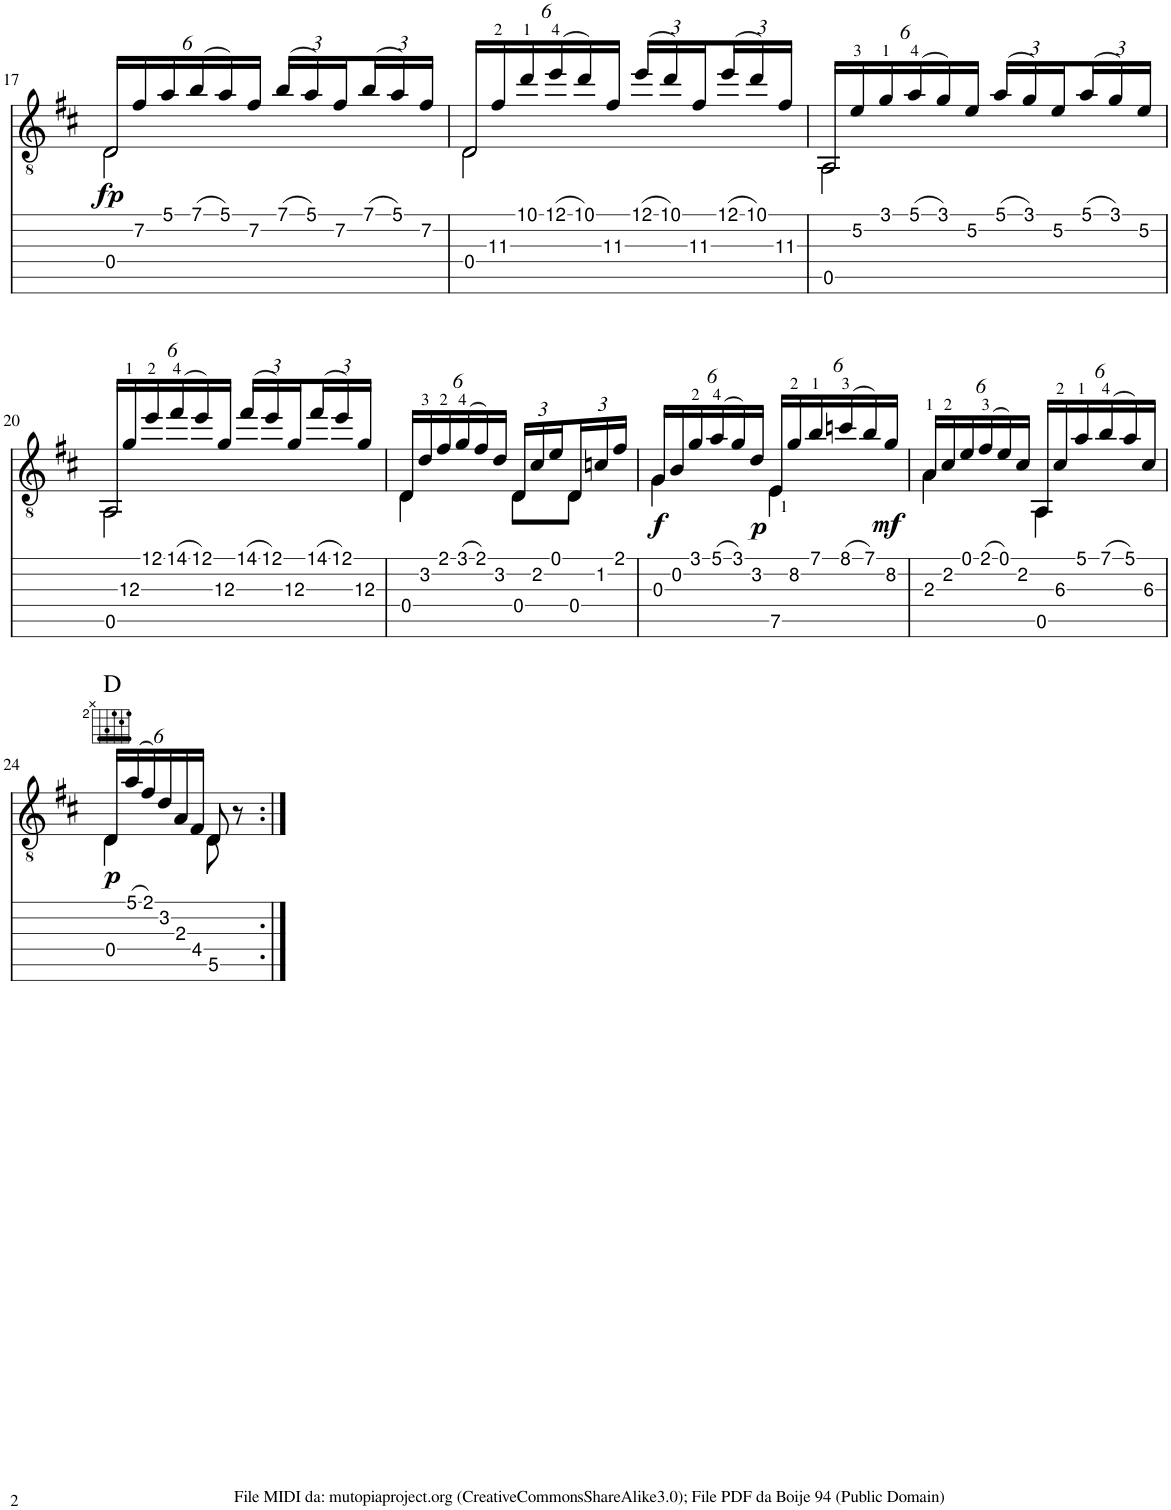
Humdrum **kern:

**kern	**kern	**dynam	**harte
*part1	*part1	*part1	*part1
*staff2	*staff1	*staff1/2	*
*I"Guitar	*	*	*
*I'Guit.	*	*	*
!!LO:PB:g=z
*	*clefGv2	*	*
*k[f#c#]	*k[f#c#]	*	*
*M2/4	*M2/4	*	*
*Xbrackettup	*Xbrackettup	*	*
=17	=17	=17	=17
*^	*	*	*
!	!	!LO:N:head=open	!LO:DY:b	!
*	*	*^	*	*
24DLL	2D	24D/LL	2D\	fp	.
24f#	.	24f#/	.	.	.
24aJ	.	24a/	.	.	.
24bL	.	(24b/	.	.	.
24a	.	24a/)	.	.	.
24f#JJ	.	24f#/JJ	.	.	.
24bLL	.	(24b/LL	.	.	.
24a	.	24a/)	.	.	.
24f#J	.	24f#/	.	.	.
24bL	.	(24b/	.	.	.
24a	.	24a/)	.	.	.
24f#JJ	.	24f#/JJ	.	.	.
=18	=18	=18	=18	=18	=18
!	!	!LO:N:head=open	!	!	!
24DLL	2D	24D/LL	2D\	.	.
24f#	.	24f#/	.	.	.
24ddJ	.	24dd/	.	.	.
24eeL	.	(24ee/	.	.	.
24dd	.	24dd/)	.	.	.
24f#JJ	.	24f#/JJ	.	.	.
24eeLL	.	(24ee/LL	.	.	.
24dd	.	24dd/)	.	.	.
24f#J	.	24f#/	.	.	.
24eeL	.	(24ee/	.	.	.
24dd	.	24dd/)	.	.	.
24f#JJ	.	24f#/JJ	.	.	.
=19	=19	=19	=19	=19	=19
!	!	!LO:N:head=open	!	!	!
24AALL	2AA	24AA/LL	2AA\	.	.
24e	.	24e/	.	.	.
24gJ	.	24g/	.	.	.
24aL	.	(24a/	.	.	.
24g	.	24g/)	.	.	.
24eJJ	.	24e/JJ	.	.	.
24aLL	.	(24a/LL	.	.	.
24g	.	24g/)	.	.	.
24eJ	.	24e/	.	.	.
24aL	.	(24a/	.	.	.
24g	.	24g/)	.	.	.
24eJJ	.	24e/JJ	.	.	.
!!LO:LB:g=z	!!
=20	=20	=20	=20	=20	=20
!	!	!LO:N:head=open	!	!	!
24AALL	2AA	24AA/LL	2AA\	.	.
24g	.	24g/	.	.	.
24eeJ	.	24ee/	.	.	.
24ff#L	.	(24ff#/	.	.	.
24ee	.	24ee/)	.	.	.
24gJJ	.	24g/JJ	.	.	.
24ff#LL	.	(24ff#/LL	.	.	.
24ee	.	24ee/)	.	.	.
24gJ	.	24g/	.	.	.
24ff#L	.	(24ff#/	.	.	.
24ee	.	24ee/)	.	.	.
24gJJ	.	24g/JJ	.	.	.
=21	=21	=21	=21	=21	=21
24DLL	4D	24D/LL	4D\	.	.
24d	.	24d/	.	.	.
24f#J	.	24f#/	.	.	.
24gL	.	(24g/	.	.	.
24f#	.	24f#/)	.	.	.
24dJJ	.	24d/JJ	.	.	.
24DLL	8DL	24D/LL	8D\L	.	.
24c#	.	24c#/	.	.	.
24eJ	.	24e/	.	.	.
24DL	8DJ	24D/	8D\J	.	.
24c	.	24cn/	.	.	.
24f#JJ	.	24f#/JJ	.	.	.
=22	=22	=22	=22	=22	=22
!	!	!	!	!LO:DY:b	!
24GLL	4G	24G/LL	4G\	f	.
24B	.	24B/	.	.	.
24gJ	.	24g/	.	.	.
24aL	.	(24a/	.	.	.
24g	.	24g/)	.	.	.
!	!	!	!	!LO:DY:b	!
24dJJ	.	24d/JJ	.	p	.
24ELL	4E	24E/LL	4E\	.	.
24g	.	24g/	.	.	.
24bJ	.	24b/	.	.	.
24ccL	.	(24ccn/	.	.	.
24b	.	24b/)	.	.	.
!	!	!	!	!LO:DY:b	!
24gJJ	.	24g/JJ	.	mf	.
=23	=23	=23	=23	=23	=23
24ALL	4A	24A/LL	4A\	.	.
24c#	.	24c#/	.	.	.
24eJ	.	24e/	.	.	.
24f#L	.	(24f#/	.	.	.
24e	.	24e/)	.	.	.
24c#JJ	.	24c#/JJ	.	.	.
24AALL	4AA	24AA/LL	4AA\	.	.
24c#	.	24c#/	.	.	.
24aJ	.	24a/	.	.	.
24bL	.	(24b/	.	.	.
24a	.	24a/)	.	.	.
24c#JJ	.	24c#/JJ	.	.	.
!!LO:LB:g=z	!!
=24	=24	=24	=24	=24	=24
!	!	!	!	!LO:DY:b	!
24DLL	4D	24D/LL	4D\	p	D:maj
24a	.	(24a/	.	.	.
24f#J	.	24f#/)	.	.	.
24dL	.	24d/	.	.	.
24A	.	24A/	.	.	.
24F#JJ	.	24F#/JJ	.	.	.
8D	8D	8D/	8D\	.	.
8r	8ryy	8r	8ryy	.	.
*v	*v	*	*	*	*
*	*v	*v	*	*
=:|!	=:|!	=:|!	=:|!
*-	*-	*-	*-
